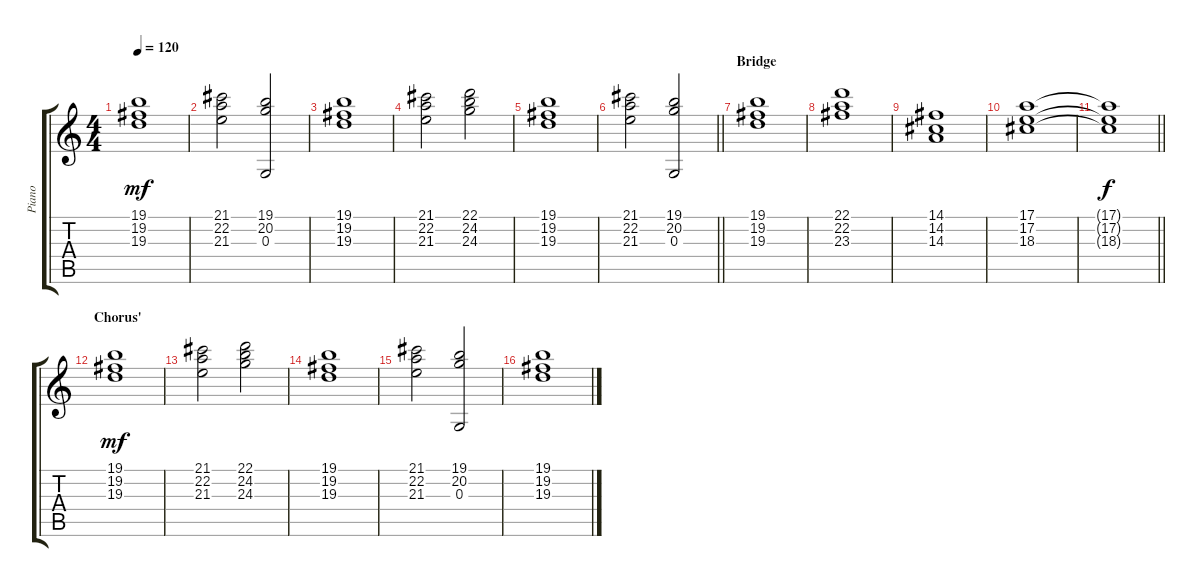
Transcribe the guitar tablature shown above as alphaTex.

\track ("Piano" "Piano") {instrument synthstrings1}
\staff {score tabs}
\tuning (E4 B3 G3 D3 A2 E2) {hide}
\ts (4 4)
\tempo 120
\clef g2
\ks c
(19.1 19.2 19.3).1{dy mf} |
(21.1 22.2 21.3).2 (19.1 20.2 0.3).2 |
(19.1 19.2 19.3).1 |
(21.1 22.2 21.3).2 (22.1 24.2 24.3).2 |
(19.1 19.2 19.3).1 |
\barLineRight lightlight
(21.1 22.2 21.3).2 (19.1 20.2 0.3).2 |
\section ("" "Bridge")
(19.1 19.2 19.3).1 |
(22.1 22.2 23.3).1 |
(14.1 14.2 14.3).1 |
(17.1 17.2 18.3).1 |
\barLineRight lightlight
(17.1{t} 17.2{t} 18.3{t}).1{dy f} |
\section ("" "Chorus'")
(19.1 19.2 19.3).1{dy mf} |
(21.1 22.2 21.3).2 (22.1 24.2 24.3).2 |
(19.1 19.2 19.3).1 |
(21.1 22.2 21.3).2 (19.1 20.2 0.3).2 |
(19.1 19.2 19.3).1
